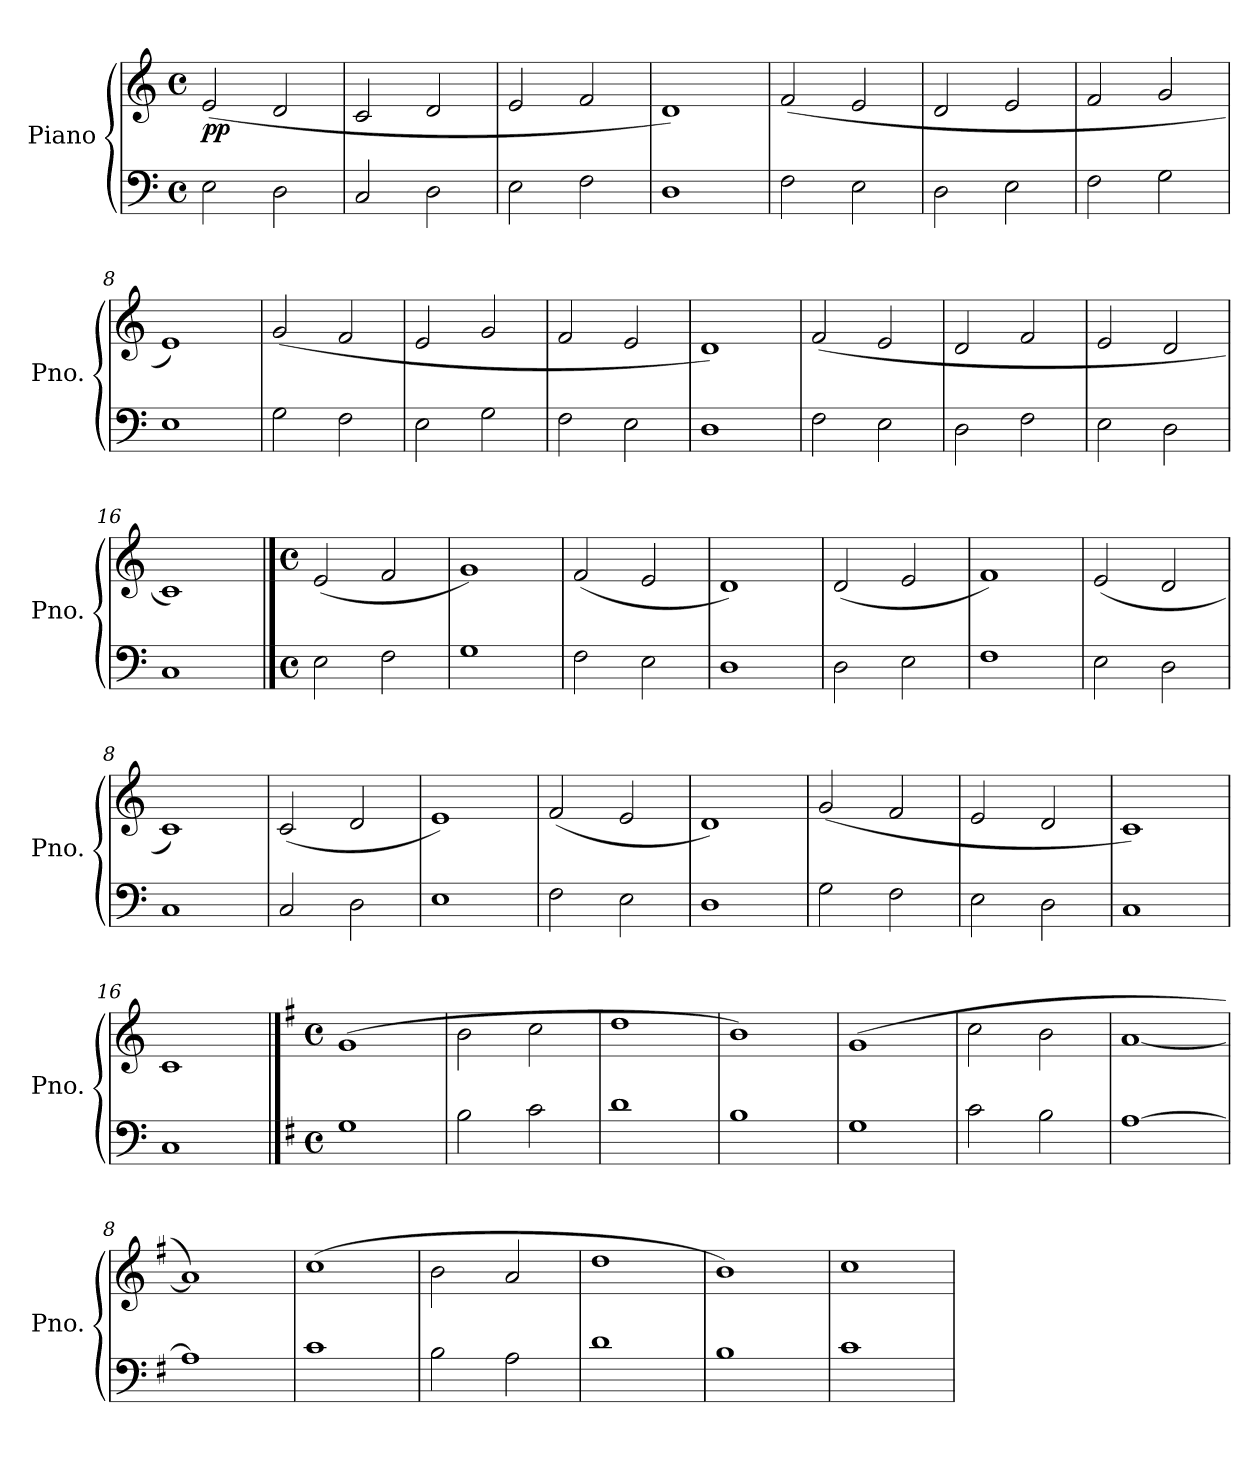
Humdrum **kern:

**kern	**kern	**dynam
*part1	*part1	*part1
*staff2	*staff1	*staff1/2
*I"Piano	*	*
*I'Pno.	*	*
*clefF4	*clefG2	*
*k[]	*k[]	*
*M4/4	*M4/4	*
*met(c)	*met(c)	*
=1	=1	=1
!	!	!LO:DY:b
2E<\	(>2e/	pp
2D<\	2d/	.
=2	=2	=2
2C/	2c/	.
2D\	2d/	.
=3	=3	=3
2E\	2e/	.
2F\	2f/	.
=4	=4	=4
1D<	1d)	.
=5	=5	=5
2F<\	(>2f/	.
2E\	2e/	.
=6	=6	=6
2D\	2d/	.
2E\	2e/	.
=7	=7	=7
2F\	2f/	.
2G\	2g/	.
=8	=8	=8
1E<	1e)	.
!!LO:LB:g=z
=9	=9	=9
2G<\	(>2g/	.
2F\	2f/	.
=10	=10	=10
2E\	2e/	.
2G\	2g/	.
=11	=11	=11
2F\	2f/	.
2E\	2e/	.
=12	=12	=12
1D	1d)	.
=13	=13	=13
2F\	(>2f/	.
2E\	2e/	.
=14	=14	=14
2D\	2d/	.
2F\	2f/	.
=15	=15	=15
2E\	2e/	.
2D\	2d/	.
=16	=16	=16
1C	1c)	.
!!LO:LB:g=z
==1	==1	==1
*M4/4	*M4/4	*
*met(c)	*met(c)	*
2E<\	(<2e/	.
2F\	2f/	.
=2	=2	=2
1G	1g)	.
=3	=3	=3
2F\	(<2f/	.
2E\	2e/	.
=4	=4	=4
1D	1d)	.
=5	=5	=5
2D\	(<2d/	.
2E\	2e/	.
=6	=6	=6
1F	1f)	.
=7	=7	=7
2E\	(<2e/	.
2D\	2d/	.
=8	=8	=8
1C	1c)	.
=9	=9	=9
2C/	(<2c/	.
2D\	2d/	.
!!LO:LB:g=z
=10	=10	=10
1E	1e)	.
=11	=11	=11
2F\	(<2f/	.
2E\	2e/	.
=12	=12	=12
1D	1d)	.
=13	=13	=13
2G<\	(<2g/	.
2F\	2f/	.
=14	=14	=14
2E\	2e/	.
2D\	2d/	.
=15	=15	=15
1C	1c)	.
=16	=16	=16
1C	1c	.
!!LO:LB:g=z
==1	==1	==1
*k[f#]	*k[f#]	*
*M4/4	*M4/4	*
*met(c)	*met(c)	*
1G<	(>1g	.
=2	=2	=2
2B<\	2b\	.
2c\	2cc\	.
=3	=3	=3
1d	1dd	.
=4	=4	=4
1B<	1b)	.
=5	=5	=5
1G<	(>1g	.
=6	=6	=6
2c<\	2cc\	.
2B\	2b\	.
=7	=7	=7
[1A	[1a	.
=8	=8	=8
1A]	1a])	.
=9	=9	=9
1c<	(>1cc	.
!!LO:PB:g=z
=10	=10	=10
2B\	2b\	.
2A\	2a/	.
=11	=11	=11
1d<	1dd	.
=12	=12	=12
1B<	1b)	.
=13	=13	=13
1c	1cc	.
=	=	=
*-	*-	*-
